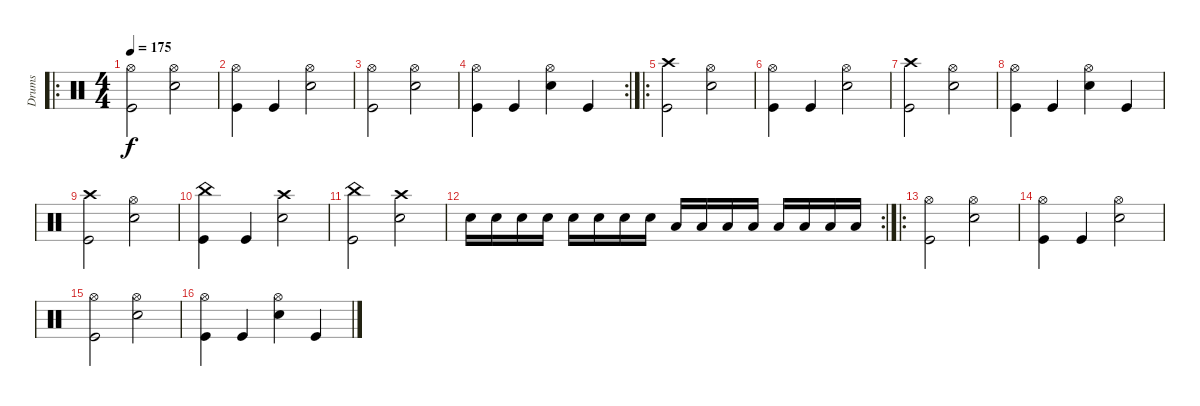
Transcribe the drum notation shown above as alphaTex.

\track ("Drums" "Drums") {instrument percussion}
\staff {score}
\articulation defaults
\ro
\ts (4 4)
\tempo 175
\clef neutral
\ks c
("Hi-Hat (open)" "Kick (hit)").2{dy f} ("Hi-Hat (open)" "Snare (hit) 2").2 |
("Hi-Hat (open)" "Kick (hit)").4 "Kick (hit)".4 ("Hi-Hat (open)" "Snare (hit) 2").2 |
("Hi-Hat (open)" "Kick (hit)").2 ("Hi-Hat (open)" "Snare (hit) 2").2 |
\rc 2
("Hi-Hat (open)" "Kick (hit)").4 "Kick (hit)".4 ("Hi-Hat (open)" "Snare (hit) 2").4 "Kick (hit)".4 |
\ro
("Crash high (hit)" "Kick (hit)").2 ("Hi-Hat (open)" "Snare (hit) 2").2 |
("Hi-Hat (open)" "Kick (hit)").4 "Kick (hit)".4 ("Hi-Hat (open)" "Snare (hit) 2").2 |
("Crash high (hit)" "Kick (hit)").2 ("Hi-Hat (open)" "Snare (hit) 2").2 |
("Hi-Hat (open)" "Kick (hit)").4 "Kick (hit)".4 ("Hi-Hat (open)" "Snare (hit) 2").4 "Kick (hit)".4 |
("Crash high (hit)" "Kick (hit)").2 ("Hi-Hat (open)" "Snare (hit) 2").2 |
("China (hit)" "Kick (hit)").4 "Kick (hit)".4 ("Crash high (hit)" "Snare (hit) 2").2 |
("China (hit)" "Kick (hit)").2 ("Crash high (hit)" "Snare (hit) 2").2 |
\rc 2 "Snare (hit) 2".16 "Snare (hit) 2".16 "Snare (hit) 2".16 "Snare (hit) 2".16 "Snare (hit) 2".16 "Snare (hit) 2".16 "Snare (hit) 2".16 "Snare (hit) 2".16 "Low Tom (hit)".16 "Low Tom (hit)".16 "Low Tom (hit)".16 "Low Tom (hit)".16 "Low Floor Tom (hit)".16 "Low Floor Tom (hit)".16 "Low Floor Tom (hit)".16 "Low Floor Tom (hit)".16
|
\ro
("Hi-Hat (open)" "Kick (hit)").2 ("Hi-Hat (open)" "Snare (hit) 2").2 |
("Hi-Hat (open)" "Kick (hit)").4 "Kick (hit)".4 ("Hi-Hat (open)" "Snare (hit) 2").2 |
("Hi-Hat (open)" "Kick (hit)").2 ("Hi-Hat (open)" "Snare (hit) 2").2 |
("Hi-Hat (open)" "Kick (hit)").4 "Kick (hit)".4 ("Hi-Hat (open)" "Snare (hit) 2").4 "Kick (hit)".4
